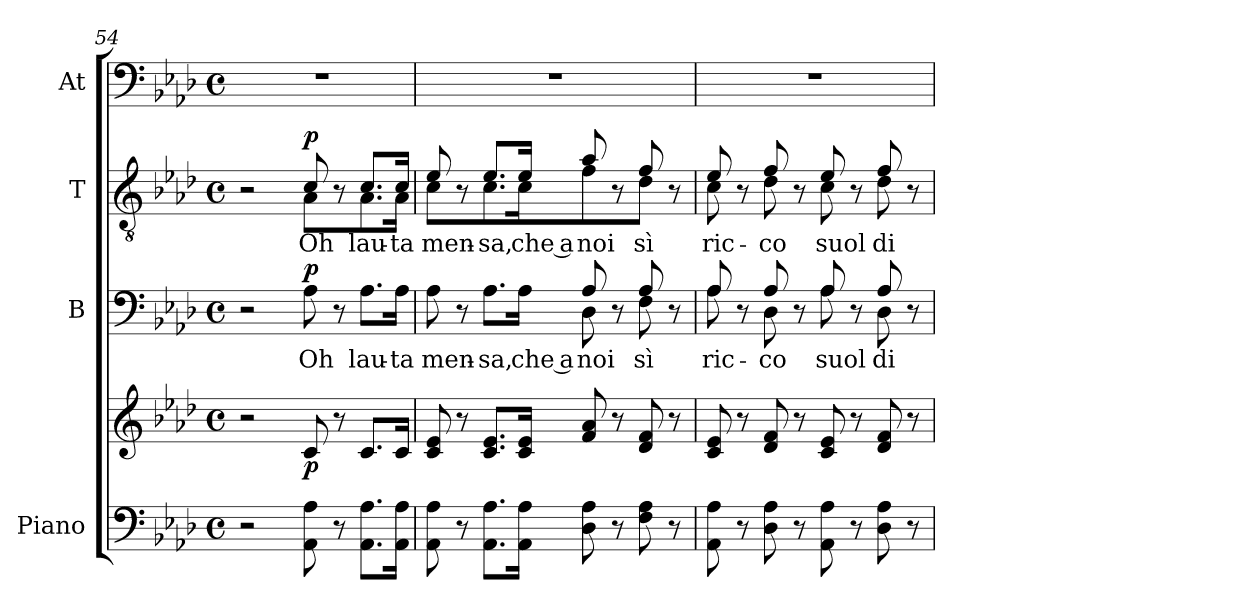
**kern	**kern	**dynam	**kern	**text	**dynam	**kern	**text	**dynam	**kern
*part4	*part4	*part4	*part3	*part3	*part3	*part2	*part2	*part2	*part1
*staff5	*staff4	*staff4/5	*staff3	*staff3	*staff3	*staff2	*staff2	*staff2	*staff1
*I"Piano	*	*	*I"B	*	*	*I"T	*	*	*I"At
*I'Pno	*	*	*I'B	*	*	*I'T	*	*	*I'At
*clefF4	*clefG2	*	*clefF4	*	*	*clefGv2	*	*	*clefF4
*k[b-e-a-d-]	*k[b-e-a-d-]	*	*k[b-e-a-d-]	*	*	*k[b-e-a-d-]	*	*	*k[b-e-a-d-]
*M4/4	*M4/4	*	*M4/4	*	*	*M4/4	*	*	*M4/4
*met(c)	*met(c)	*	*met(c)	*	*	*met(c)	*	*	*met(c)
=54	=54	=54	=54	=54	=54	=54	=54	=54	=54
*	*	*	*	*	*	*^	*	*	*
2r	2r	.	2r	.	.	2r	2ryy	.	.	1r
!	!	!LO:DY:b	!	!LO:LY:b	!LO:DY:a	!	!	!LO:LY:b	!LO:DY:a	!
8AA-\ 8A-\	8c/	p	8A-\	Oh	p	8c/	8A-!\L	Oh	p	.
8r	8r	.	8r	.	.	8r	8ryy	.	.	.
!	!	!	!	!LO:LY:b	!	!	!	!LO:LY:b	!	!
8.AA-\ 8.A-\L	8.c/L	.	8.A-\L	lau-	.	8.c/L	8.A-!\	lau-	.	.
!	!	!	!	!LO:LY:b	!	!	!	!LO:LY:b	!	!
16AA-\ 16A-\Jk	16c/Jk	.	16A-\Jk	-ta	.	16c/Jk	16A-!\Jk	-ta	.	.
=55	=55	=55	=55	=55	=55	=55	=55	=55	=55	=55
!	!	!	!	!LO:LY:b	!	!	!	!LO:LY:b	!	!
*	*	*	*^	*	*	*	*	*	*	*
8AA-\ 8A-\	8c/ 8e-/	.	8A-\	2ryy	men-	.	8e-/	8c!\	men-	.	1r
8r	8r	.	8r	.	.	.	8r	8ryy	.	.	.
!	!	!	!	!	!LO:LY:b	!	!	!	!LO:LY:b	!	!
8.AA-\ 8.A-\L	8.c/ 8.e-/L	.	8.A-\L	.	-sa,	.	8.e-/L	8.c!\	-sa,	.	.
!	!	!	!	!	!LO:LY:b	!	!	!	!LO:LY:b	!	!
16AA-\ 16A-\Jk	16c/ 16e-/Jk	.	16A-\Jk	.	che a	.	16e-/Jk	16c!\KL	che a	.	.
!	!	!	!	!	!LO:LY:b	!	!	!	!LO:LY:b	!	!
8D-\ 8A-\	8f/ 8a-/	.	8A-!/	8D-\	noi	.	8a-/	8f!\J	noi	.	.
8r	8r	.	8r	8ryy	.	.	8r	8ryy	.	.	.
!	!	!	!	!	!LO:LY:b	!	!	!	!LO:LY:b	!	!
8F\ 8A-\	8d-/ 8f/	.	8A-!/	8F\	sì	.	8f/	8d-!\J	sì	.	.
8r	8r	.	8r	8ryy	.	.	8r	8ryy	.	.	.
!!LO:LB:g=z
=56	=56	=56	=56	=56	=56	=56	=56	=56	=56	=56	=56
!	!	!	!	!	!LO:LY:b	!	!	!	!LO:LY:b	!	!
8AA-\ 8A-\	8c/ 8e-/	.	8A-/	8A-\	ric-	.	8e-/	8c!\	ric-	.	1r
8r	8r	.	8r	8ryy	.	.	8r	8ryy	.	.	.
!	!	!	!	!	!LO:LY:b	!	!	!	!LO:LY:b	!	!
8D-\ 8A-\	8d-/ 8f/	.	8A-!/	8D-\	-co	.	8f/	8d-!\	-co	.	.
8r	8r	.	8r	8ryy	.	.	8r	8ryy	.	.	.
!	!	!	!	!	!LO:LY:b	!	!	!	!LO:LY:b	!	!
8AA-\ 8A-\	8c/ 8e-/	.	8A-/	8A-\	suol	.	8e-/	8c!\	suol	.	.
8r	8r	.	8r	8ryy	.	.	8r	8ryy	.	.	.
!	!	!	!	!	!LO:LY:b	!	!	!	!LO:LY:b	!	!
8D-\ 8A-\	8d-/ 8f/	.	8A-!/	8D-\	di-	.	8f/	8d-!\	di-	.	.
8r	8r	.	8r	8ryy	.	.	8r	8ryy	.	.	.
*	*	*	*v	*v	*	*	*	*	*	*	*
*	*	*	*	*	*	*v	*v	*	*	*
=	=	=	=	=	=	=	=	=	=
*-	*-	*-	*-	*-	*-	*-	*-	*-	*-
